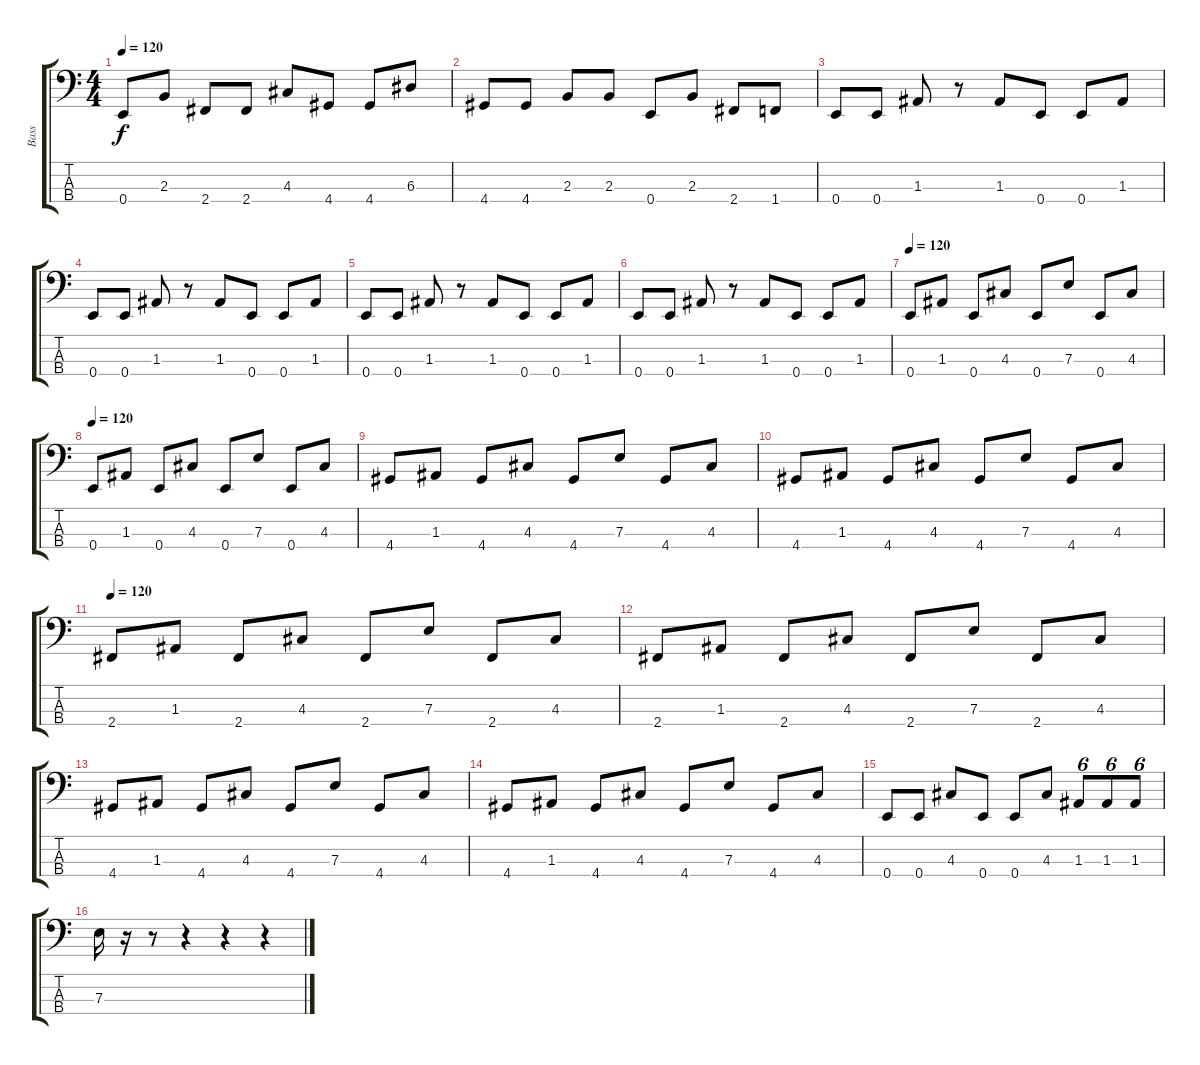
\track ("Bass" "Bass") {instrument fretlessbass}
\staff {score tabs}
\tuning (G2 D2 A1 E1) {hide}
\ts (4 4)
\tempo 120
\clef f4
\ks c
0.4.8{dy f} 2.3.8 2.4.8 2.4.8 4.3.8 4.4.8 4.4.8 6.3.8 |
4.4.8 4.4.8 2.3.8 2.3.8 0.4.8 2.3.8 2.4.8 1.4.8 |
0.4.8 0.4.8 1.3.8 r.8 1.3.8 0.4.8 0.4.8 1.3.8 |
0.4.8 0.4.8 1.3.8 r.8 1.3.8 0.4.8 0.4.8 1.3.8 |
0.4.8 0.4.8 1.3.8 r.8 1.3.8 0.4.8 0.4.8 1.3.8 |
0.4.8 0.4.8 1.3.8 r.8 1.3.8 0.4.8 0.4.8 1.3.8 |
\tempo 120
0.4.8 1.3.8 0.4.8 4.3.8 0.4.8 7.3.8 0.4.8 4.3.8 |
\tempo 120
0.4.8 1.3.8 0.4.8 4.3.8 0.4.8 7.3.8 0.4.8 4.3.8 |
4.4.8 1.3.8 4.4.8 4.3.8 4.4.8 7.3.8 4.4.8 4.3.8 |
4.4.8 1.3.8 4.4.8 4.3.8 4.4.8 7.3.8 4.4.8 4.3.8 |
\tempo 120
2.4.8 1.3.8 2.4.8 4.3.8 2.4.8 7.3.8 2.4.8 4.3.8 |
2.4.8 1.3.8 2.4.8 4.3.8 2.4.8 7.3.8 2.4.8 4.3.8 |
4.4.8 1.3.8 4.4.8 4.3.8 4.4.8 7.3.8 4.4.8 4.3.8 |
4.4.8 1.3.8 4.4.8 4.3.8 4.4.8 7.3.8 4.4.8 4.3.8 |
0.4.8 0.4.8 4.3.8 0.4.8 0.4.8 4.3.8 1.3.8{tu (6 4)} 1.3.8{tu (6 4)} 1.3.8{tu (6 4)} |
7.3.16 r.16 r.8 r.4 r.4 r.4
